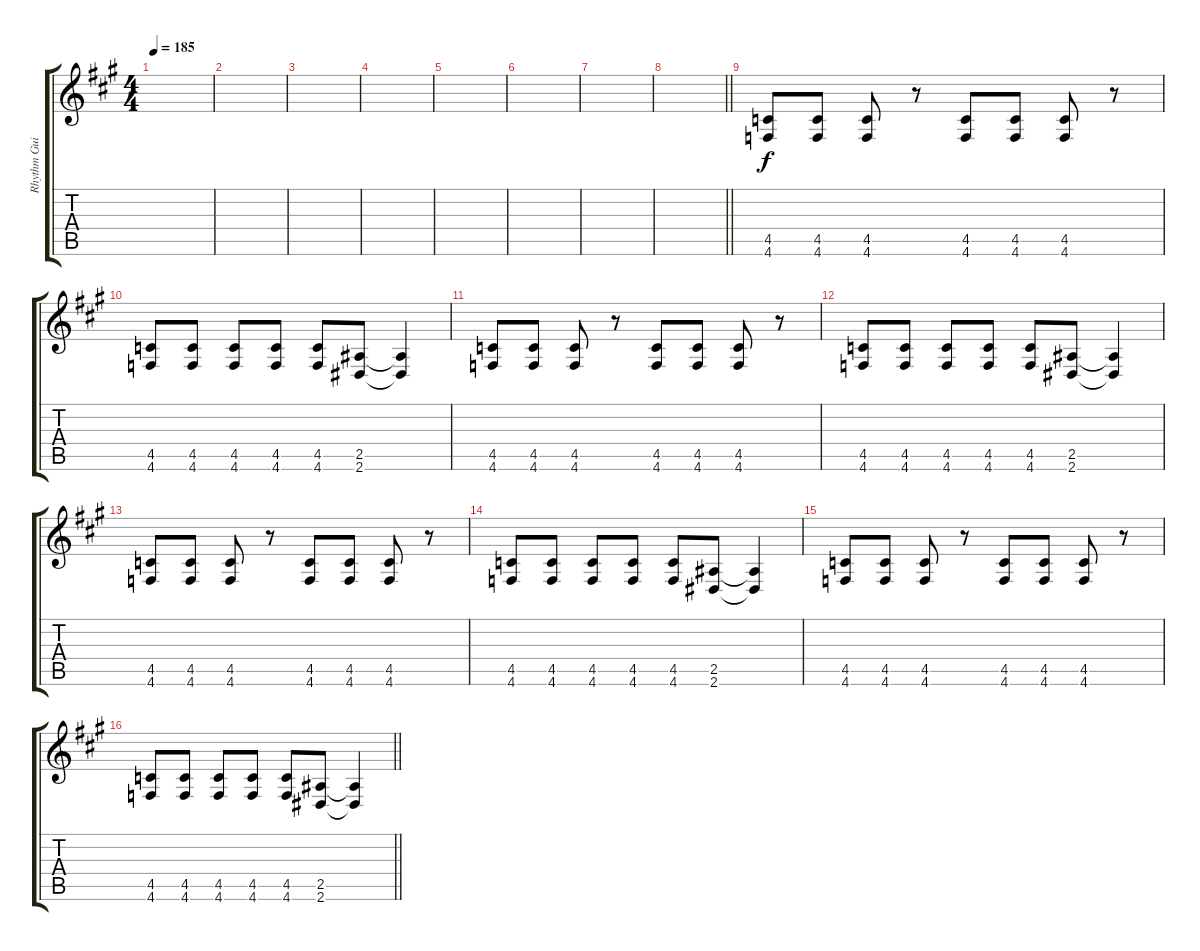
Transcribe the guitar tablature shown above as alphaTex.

\track ("Rhythm Guitar" "Rhythm Gui") {instrument overdrivenguitar}
\staff {score tabs}
\tuning (Eb4 Bb3 Gb3 Db3 Ab2 Db2) {hide}
\ts (4 4)
\tempo 185
\clef g2
\ks f#minor
|
|
|
|
|
|
|
\barLineRight lightlight
|
(4.5 4.6).8 (4.5 4.6).8 (4.5 4.6).8 r.8 (4.5 4.6).8 (4.5 4.6).8 (4.5 4.6).8 r.8 |
(4.5 4.6).8 (4.5 4.6).8 (4.5 4.6).8 (4.5 4.6).8 (4.5 4.6).8 (2.5 2.6).8 (2.5{t} 2.6{t}).4 |
(4.5 4.6).8 (4.5 4.6).8 (4.5 4.6).8 r.8 (4.5 4.6).8 (4.5 4.6).8 (4.5 4.6).8 r.8 |
(4.5 4.6).8 (4.5 4.6).8 (4.5 4.6).8 (4.5 4.6).8 (4.5 4.6).8 (2.5 2.6).8 (2.5{t} 2.6{t}).4 |
(4.5 4.6).8 (4.5 4.6).8 (4.5 4.6).8 r.8 (4.5 4.6).8 (4.5 4.6).8 (4.5 4.6).8 r.8 |
(4.5 4.6).8 (4.5 4.6).8 (4.5 4.6).8 (4.5 4.6).8 (4.5 4.6).8 (2.5 2.6).8 (2.5{t} 2.6{t}).4 |
(4.5 4.6).8 (4.5 4.6).8 (4.5 4.6).8 r.8 (4.5 4.6).8 (4.5 4.6).8 (4.5 4.6).8 r.8 |
\barLineRight lightlight
(4.5 4.6).8 (4.5 4.6).8 (4.5 4.6).8 (4.5 4.6).8 (4.5 4.6).8 (2.5 2.6).8 (2.5{t} 2.6{t}).4
